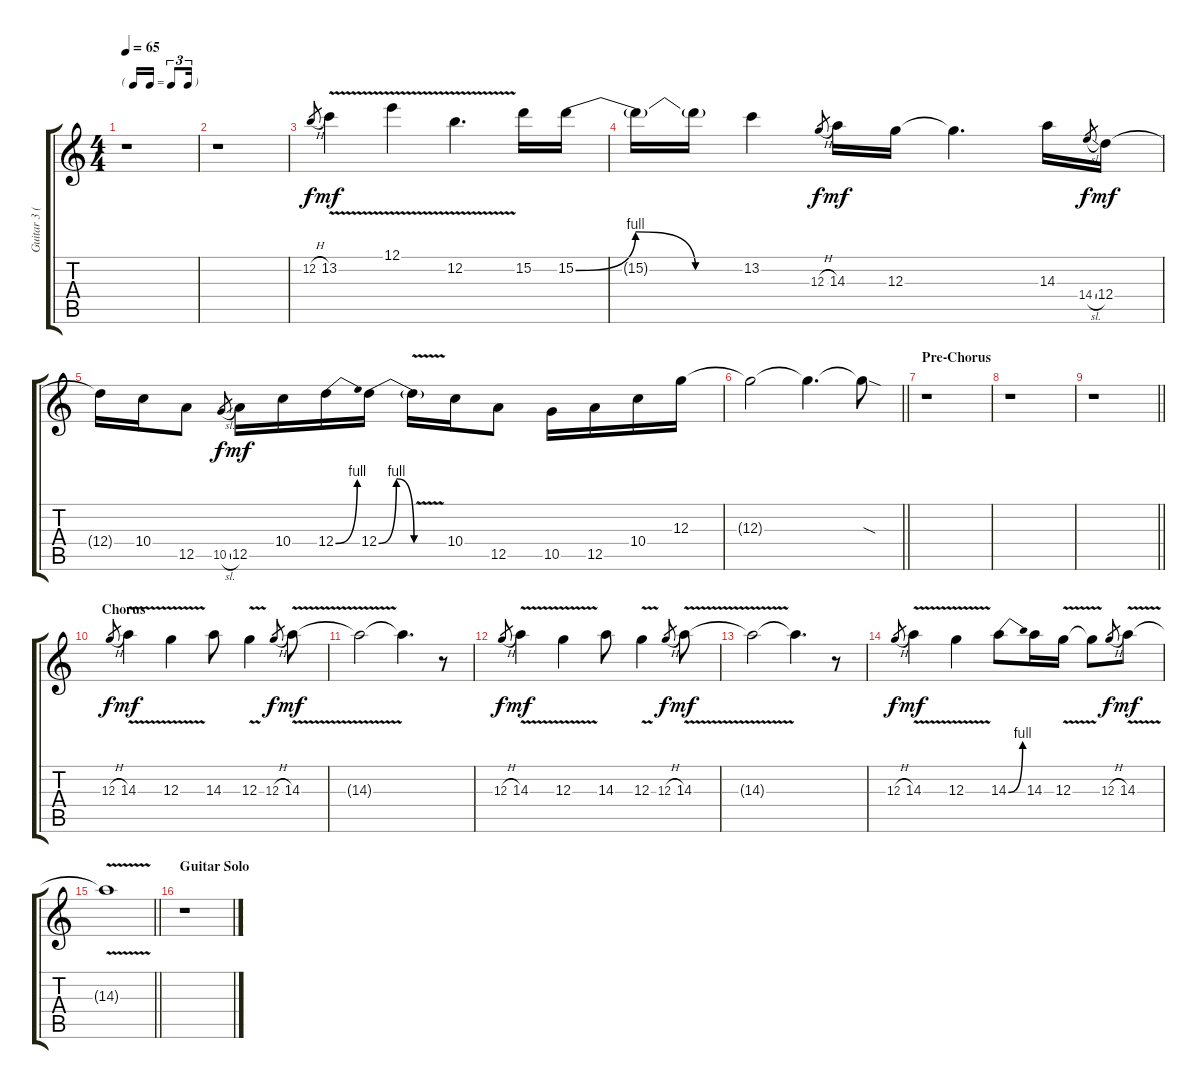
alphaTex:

\track ("Guitar 3 (dist.)" "Guitar 3 (") {instrument distortionguitar}
\staff {score tabs}
\tuning (E4 B3 G3 D3 A2 E2) {hide}
\ts (4 4)
\tf triplet16th
\tempo 65
\clef g2
\ks aminor
r.1{dy mf} |
r.1 |
12.2{h}.8{gr dy f} 13.2{v}.4{dy mf} 12.1{v}.4 12.2{v}.4{d} 15.2.16 15.2{be (bendrelease 0 0 20 4 20 4 60 0)}.16 |
15.2{t}.16 15.2{be (hold 0 0 60 0) t}.16 13.2.4 12.3{h}.8{gr dy f} 14.3.16{dy mf} 12.3.16 12.3{t}.4{d} 14.3.16 14.4{sl}.8{gr dy f} 12.4.16{dy mf} |
12.4{t}.16 10.4.16 12.5.8 10.5{sl}.8{gr dy f} 12.5.16{dy mf} 10.4.16 12.4{be (bend 0 0 60 4)}.16 12.4{be (bendrelease 0 0 15 4 15 4 60 0)}.16 12.4{v t}.16 10.4.16 12.5.8 10.5.16 12.5.16 10.4.16 12.3.16 |
\barLineRight lightlight
12.3{t}.2 12.3{t}.4{d} 12.3{sod t}.8 |
\section ("" "Pre-Chorus")
r.1 |
r.1 |
\barLineRight lightlight
r.1 |
\section ("" "Chorus")
12.3{h}.8{gr dy f} 14.3{v}.4{dy mf} 12.3{v}.4 14.3.8 12.3{v}.4 12.3{h}.8{gr dy f} 14.3{v}.8{dy mf} |
14.3{t}.2 14.3{t}.4{d} r.8 |
12.3{h}.8{gr dy f} 14.3{v}.4{dy mf} 12.3{v}.4 14.3.8 12.3{v}.4 12.3{h}.8{gr dy f} 14.3{v}.8{dy mf} |
14.3{t}.2 14.3{t}.4{d} r.8 |
12.3{h}.8{gr dy f} 14.3{v}.4{dy mf} 12.3{v}.4 14.3{be (bend 0 0 60 4)}.8 14.3.16 12.3{v}.16 12.3{t}.8 12.3{h}.8{gr dy f} 14.3{v}.8{dy mf} |
\barLineRight lightlight
14.3{t}.1 |
\section ("" "Guitar Solo")
r.1
